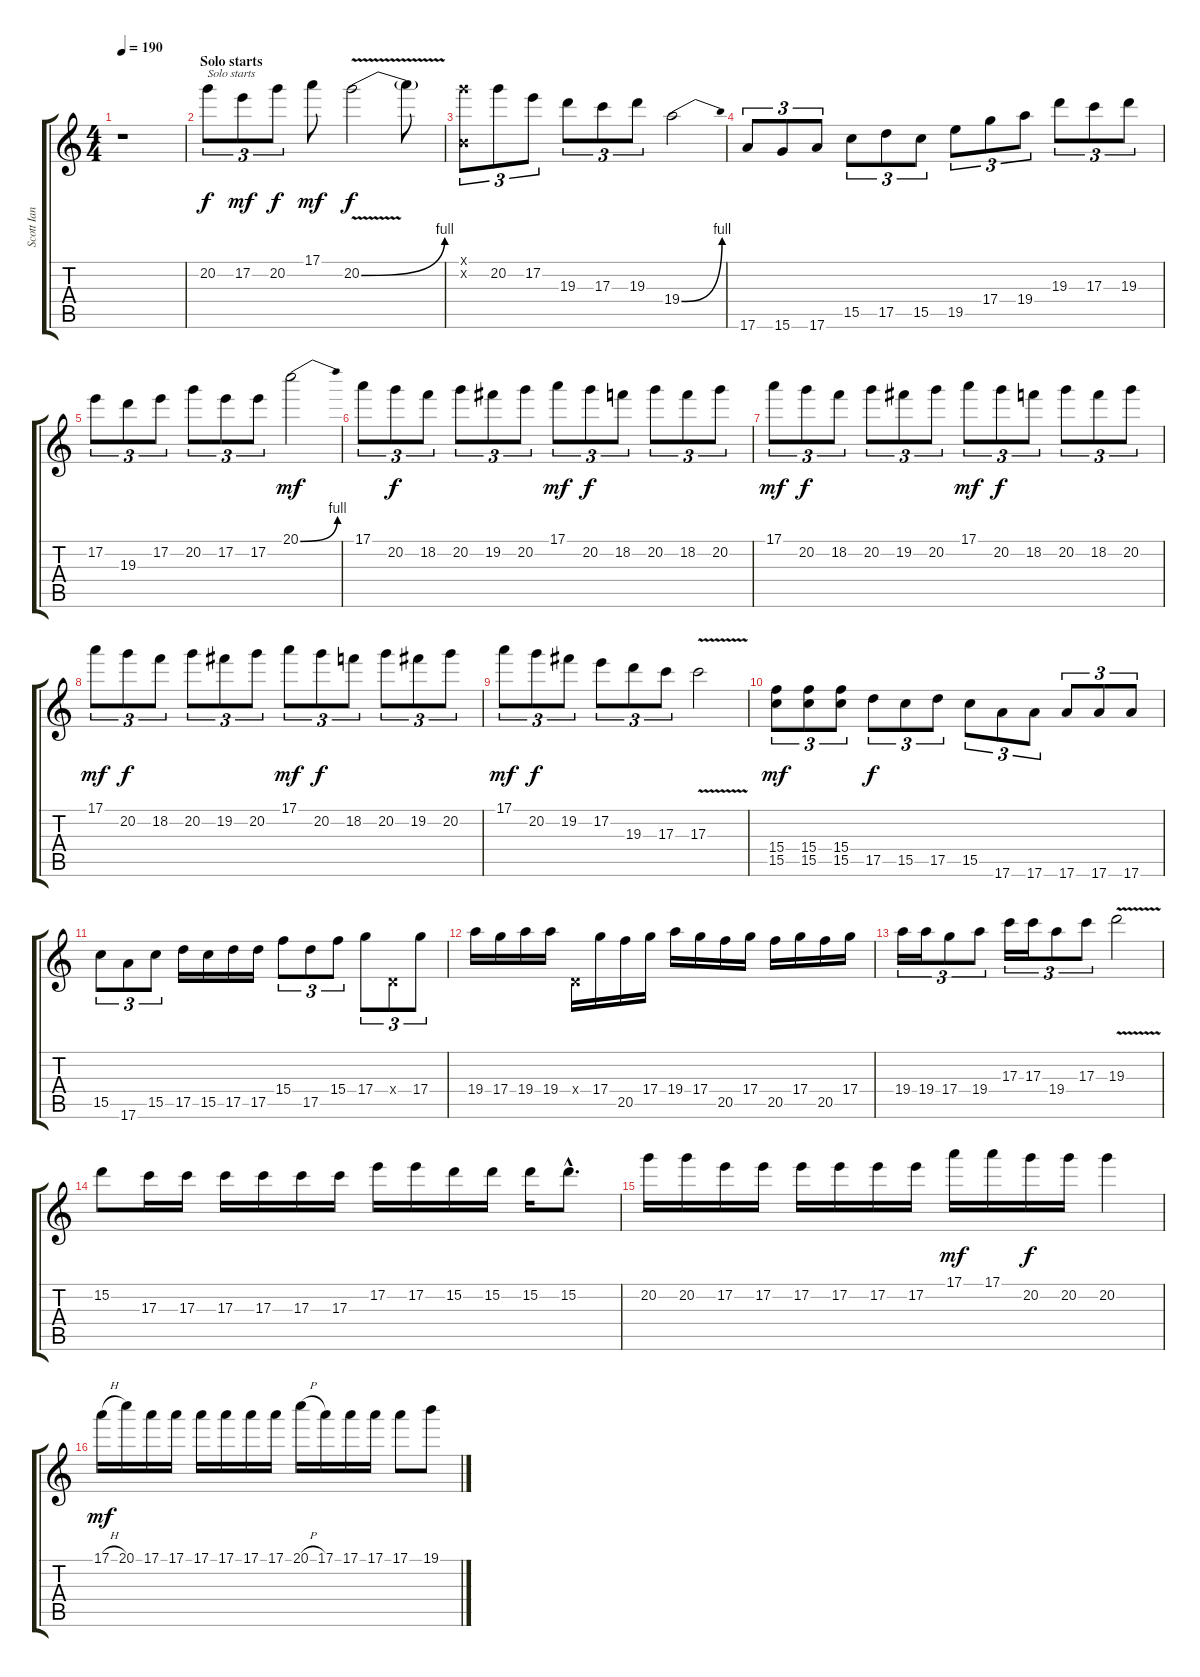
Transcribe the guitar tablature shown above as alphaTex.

\track ("Scott Ian" "Scott Ian") {instrument overdrivenguitar}
\staff {score tabs}
\tuning (E4 B3 G3 D3 A2 E2) {hide}
\ts (4 4)
\tempo 190
\clef g2
\ks c
r.1{dy f} |
\section ("" "Solo starts")
20.2.8{tu (3 2) txt "Solo starts"} 17.2.8{tu (3 2) dy mf} 20.2.8{tu (3 2) dy f} 17.1.8{dy mf} 20.2{be (bend 0 0 60 4) v}.2{dy f} 20.2{t}.8 |
(15.1{x} 0.2{x}).8{tu (3 2)} 20.2.8{tu (3 2)} 17.2.8{tu (3 2)} 19.3.8{tu (3 2)} 17.3.8{tu (3 2)} 19.3.8{tu (3 2)} 19.4{be (bend 0 0 60 4)}.2 |
17.6.8{tu (3 2)} 15.6.8{tu (3 2)} 17.6.8{tu (3 2)} 15.5.8{tu (3 2)} 17.5.8{tu (3 2)} 15.5.8{tu (3 2)} 19.5.8{tu (3 2)} 17.4.8{tu (3 2)} 19.4.8{tu (3 2)} 19.3.8{tu (3 2)} 17.3.8{tu (3 2)} 19.3.8{tu (3 2)} |
17.2.8{tu (3 2)} 19.3.8{tu (3 2)} 17.2.8{tu (3 2)} 20.2.8{tu (3 2)} 17.2.8{tu (3 2)} 17.2.8{tu (3 2)} 20.1{be (bend 0 0 60 4)}.2{dy mf} |
17.1.8{tu (3 2)} 20.2.8{tu (3 2) dy f} 18.2.8{tu (3 2)} 20.2.8{tu (3 2)} 19.2.8{tu (3 2)} 20.2.8{tu (3 2)} 17.1.8{tu (3 2) dy mf} 20.2.8{tu (3 2) dy f} 18.2.8{tu (3 2)} 20.2.8{tu (3 2)} 18.2.8{tu (3 2)} 20.2.8{tu (3 2)} |
17.1.8{tu (3 2) dy mf} 20.2.8{tu (3 2) dy f} 18.2.8{tu (3 2)} 20.2.8{tu (3 2)} 19.2.8{tu (3 2)} 20.2.8{tu (3 2)} 17.1.8{tu (3 2) dy mf} 20.2.8{tu (3 2) dy f} 18.2.8{tu (3 2)} 20.2.8{tu (3 2)} 18.2.8{tu (3 2)} 20.2.8{tu (3 2)} |
17.1.8{tu (3 2) dy mf} 20.2.8{tu (3 2) dy f} 18.2.8{tu (3 2)} 20.2.8{tu (3 2)} 19.2.8{tu (3 2)} 20.2.8{tu (3 2)} 17.1.8{tu (3 2) dy mf} 20.2.8{tu (3 2) dy f} 18.2.8{tu (3 2)} 20.2.8{tu (3 2)} 19.2.8{tu (3 2)} 20.2.8{tu (3 2)} |
17.1.8{tu (3 2) dy mf} 20.2.8{tu (3 2) dy f} 19.2.8{tu (3 2)} 17.2.8{tu (3 2)} 19.3.8{tu (3 2)} 17.3.8{tu (3 2)} 17.3{v}.2 |
(15.4 15.5).8{tu (3 2) dy mf} (15.4 15.5).8{tu (3 2)} (15.4 15.5).8{tu (3 2)} 17.5.8{tu (3 2) dy f} 15.5.8{tu (3 2)} 17.5.8{tu (3 2)} 15.5.8{tu (3 2)} 17.6.8{tu (3 2)} 17.6.8{tu (3 2)} 17.6.8{tu (3 2)} 17.6.8{tu (3 2)} 17.6.8{tu (3 2)} |
15.5.8{tu (3 2)} 17.6.8{tu (3 2)} 15.5.8{tu (3 2)} 17.5.16 15.5.16 17.5.16 17.5.16 15.4.8{tu (3 2)} 17.5.8{tu (3 2)} 15.4.8{tu (3 2)} 17.4.8{tu (3 2)} 0.4{x}.8{tu (3 2)} 17.4.8{tu (3 2)} |
19.4.16 17.4.16 19.4.16 19.4.16 0.4{x}.16 17.4.16 20.5.16 17.4.16 19.4.16 17.4.16 20.5.16 17.4.16 20.5.16 17.4.16 20.5.16 17.4.16 |
19.4.16{tu (3 2)} 19.4.16{tu (3 2)} 17.4.8{tu (3 2)} 19.4.8{tu (3 2)} 17.3.16{tu (3 2)} 17.3.16{tu (3 2)} 19.4.8{tu (3 2)} 17.3.8{tu (3 2)} 19.3{v}.2 |
15.2.8 17.3.16 17.3.16 17.3.16 17.3.16 17.3.16 17.3.16 17.2.16 17.2.16 15.2.16 15.2.16 15.2.16 15.2{hac}.8{d} |
20.2.16 20.2.16 17.2.16 17.2.16 17.2.16 17.2.16 17.2.16 17.2.16 17.1.16{dy mf} 17.1.16 20.2.16{dy f} 20.2.16 20.2.4 |
17.1{h}.16{dy mf} 20.1.16 17.1.16 17.1.16 17.1.16 17.1.16 17.1.16 17.1.16 20.1{h}.16 17.1.16 17.1.16 17.1.16 17.1.8 19.1.8
